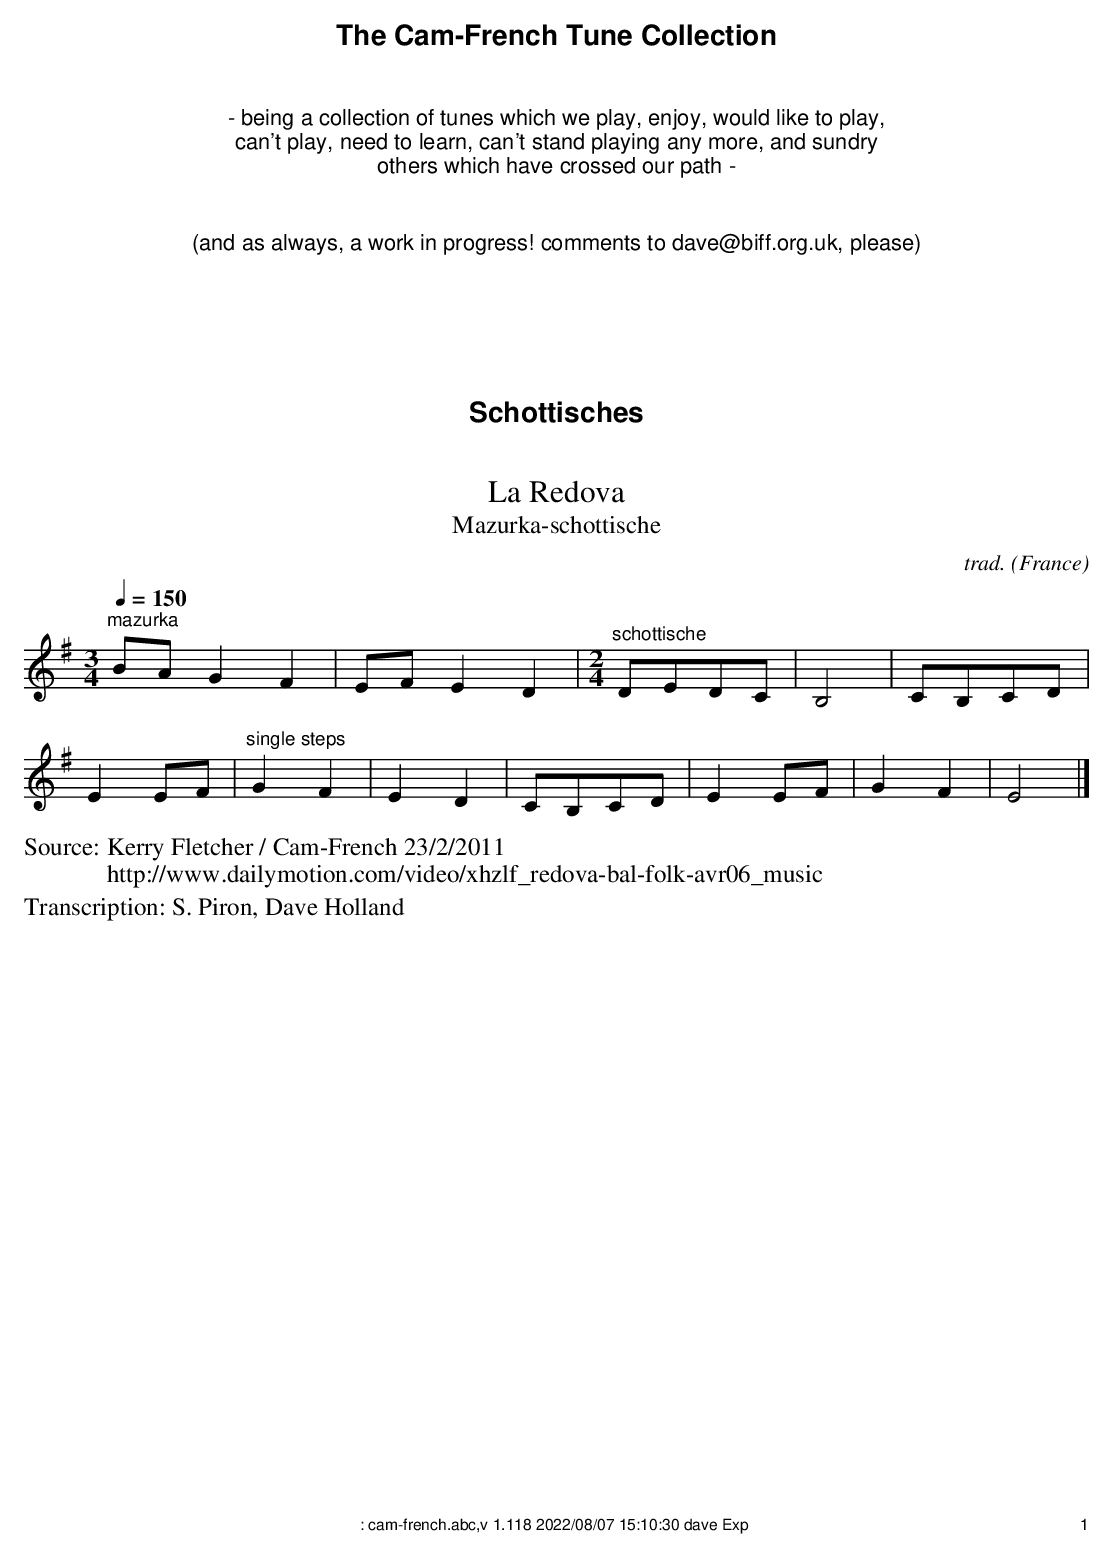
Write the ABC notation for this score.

X:1
M:3/4
O:France
T:La Redova
T:Mazurka-schottische
C:trad.
O:France
M:3/4
L:1/8
Q:1/4=150
K:G
"^mazurka"BAG2F2 | EFE2D2 |[M:2/4]"^schottische"DEDC|B,4|CB,CD|
E2EF|"^single steps"G2F2|E2D2|CB,CD|E2EF|G2F2|E4|]
